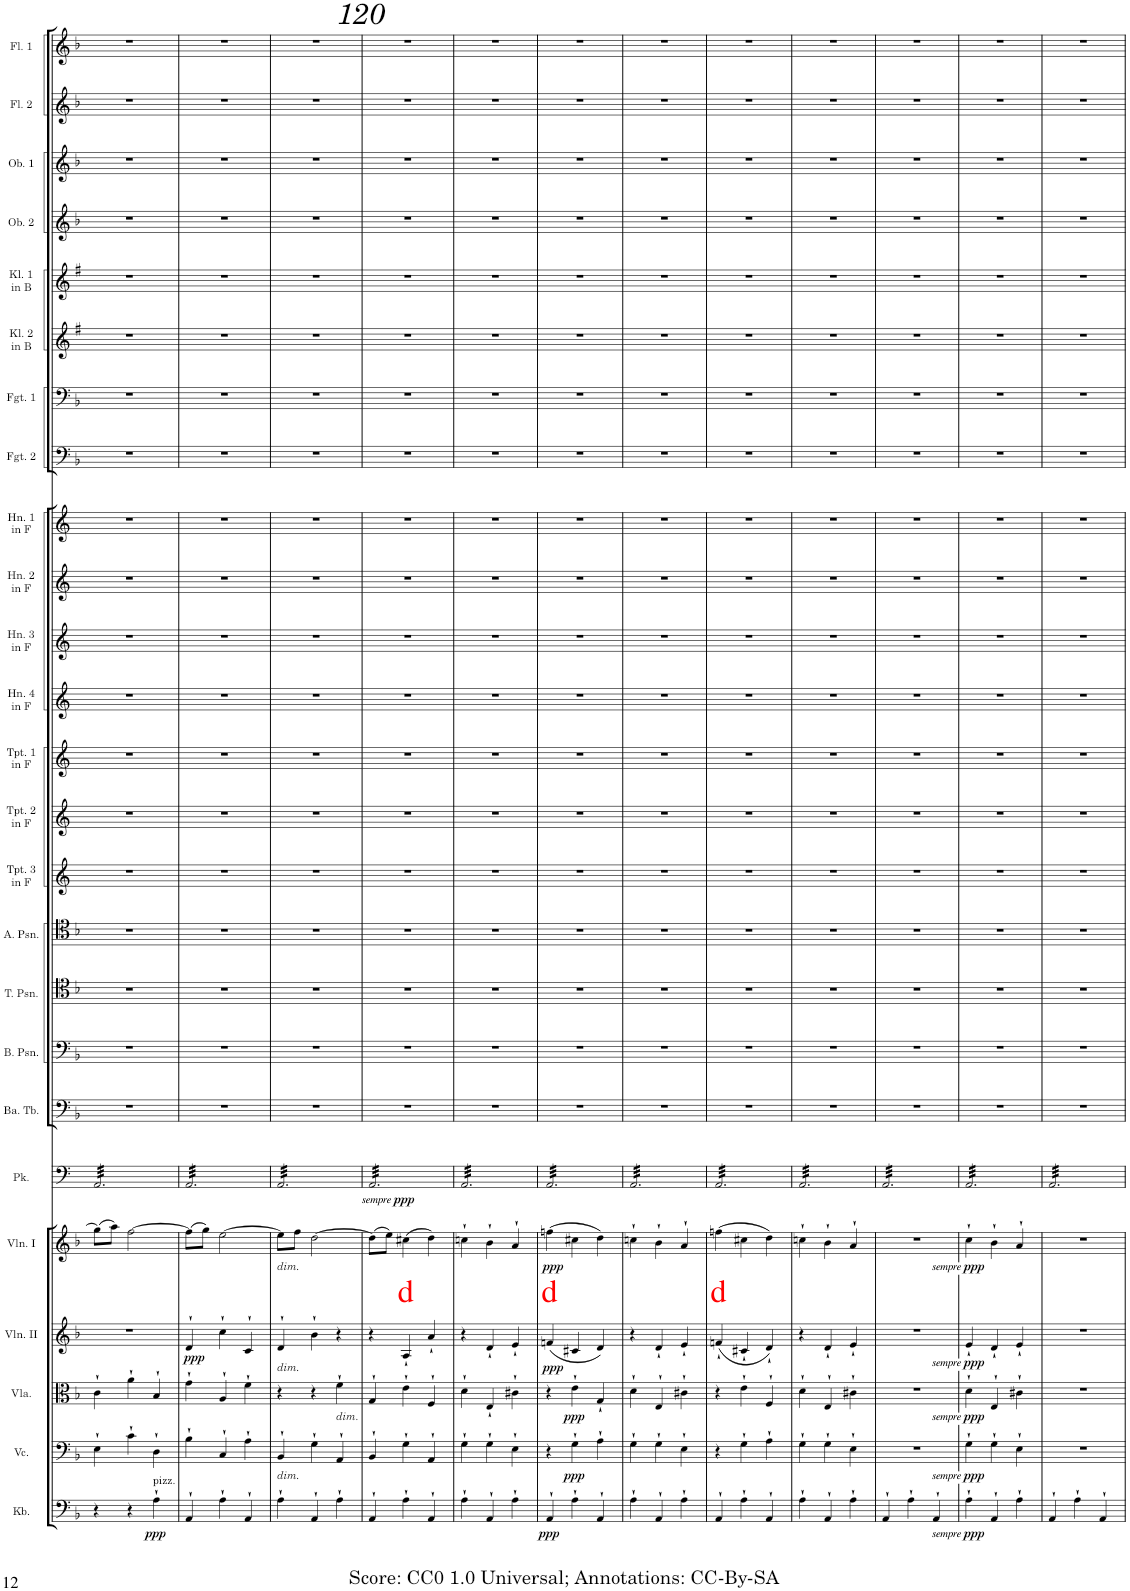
**kern	**dynam	**kern	**dynam	**kern	**dynam	**kern	**dynam	**kern	**text	**dynam	**kern	**dynam	**kern	**kern	**kern	**kern	**kern	**kern	**kern	**kern	**kern	**kern	**kern	**kern	**kern	**kern	**kern	**kern	**kern	**kern	**kern
*part25	*part25	*part24	*part24	*part23	*part23	*part22	*part22	*part21	*part21	*part21	*part20	*part20	*part19	*part18	*part17	*part16	*part15	*part14	*part13	*part12	*part11	*part10	*part9	*part8	*part7	*part6	*part5	*part4	*part3	*part2	*part1
*staff25	*staff25	*staff24	*staff24	*staff23	*staff23	*staff22	*staff22	*staff21	*staff21	*staff21	*staff20	*staff20	*staff19	*staff18	*staff17	*staff16	*staff15	*staff14	*staff13	*staff12	*staff11	*staff10	*staff9	*staff8	*staff7	*staff6	*staff5	*staff4	*staff3	*staff2	*staff1
*I"Kontrabässe	*	*I"Violoncellos	*	*I"Violen	*	*I"Violinen II	*	*I"Violinen I	*	*	*I"Pauken	*	*I"Bass Tuba	*I"Bassposaune	*I"Tenorposaune	*I"Altposaune	*I"Trompete 3 in F	*I"Trompete 2 in F	*I"Trompete 1 in F	*I"Horn 4 in F	*I"Horn 3 in F	*I"Horn 2 in F	*I"Horn 1 in F	*I"Fagott 2	*I"Fagott 1	*I"Klarinette 2 in B	*I"Klarinette 1 in B	*I"Oboe 2	*I"Oboe 1	*I"Flöte 2	*I"Flöte 1
*I'Kb.	*	*I'Vc.	*	*	*	*I'Vln. II	*	*I'Vln. I	*	*	*I'Pk.	*	*I'Ba. Tb.	*I'B. Psn.	*I'T. Psn.	*I'A. Psn.	*I'Tpt. 3 in F	*I'Tpt. 2 in F	*I'Tpt. 1 in F	*I'Hn. 4 in F	*I'Hn. 3  in F	*I'Hn. 2  in F	*I'Hn. 1 in F	*I'Fgt. 2	*I'Fgt. 1	*I'Kl. 2 in B	*I'Kl. 1  in B	*I'Ob. 2	*I'Ob. 1	*I'Fl. 2	*I'Fl. 1
!!LO:PB:g=z
*clefF4	*	*clefF4	*	*clefC3	*	*clefG2	*	*clefG2	*	*	*clefF4	*	*clefF4	*clefF4	*clefC4	*clefC4	*clefG2	*clefG2	*clefG2	*clefG2	*clefG2	*clefG2	*clefG2	*clefF4	*clefF4	*clefG2	*clefG2	*clefG2	*clefG2	*clefG2	*clefG2
*Trd7c12	*	*	*	*	*	*	*	*	*	*	*	*	*	*	*	*	*Trd-3c-5	*Trd-3c-5	*Trd-3c-5	*Trd4c7	*Trd4c7	*Trd4c7	*Trd4c7	*	*	*Trd1c2	*Trd1c2	*	*	*	*
*k[b-]	*	*k[b-]	*	*k[b-]	*	*k[b-]	*	*k[b-]	*	*	*k[]	*	*k[b-]	*k[b-]	*k[b-]	*k[b-]	*k[]	*k[]	*k[]	*k[]	*k[]	*k[]	*k[]	*k[b-]	*k[b-]	*k[f#]	*k[f#]	*k[b-]	*k[b-]	*k[b-]	*k[b-]
*M3/4	*	*M3/4	*	*M3/4	*	*M3/4	*	*M3/4	*	*	*M3/4	*	*M3/4	*M3/4	*M3/4	*M3/4	*M3/4	*M3/4	*M3/4	*M3/4	*M3/4	*M3/4	*M3/4	*M3/4	*M3/4	*M3/4	*M3/4	*M3/4	*M3/4	*M3/4	*M3/4
=117	=117	=117	=117	=117	=117	=117	=117	=117	=117	=117	=117	=117	=117	=117	=117	=117	=117	=117	=117	=117	=117	=117	=117	=117	=117	=117	=117	=117	=117	=117	=117
*	*	*	*	*	*	*	*	*	*	*	*tremolo	*	*	*	*	*	*	*	*	*	*	*	*	*	*	*	*	*	*	*	*
4r	.	4E`>\	.	4c`>\	.	2.r	.	(8gg\L]	.	.	32AA/LLL	.	2.r	2.r	2.r	2.r	2.r	2.r	2.r	2.r	2.r	2.r	2.r	2.r	2.r	2.r	2.r	2.r	2.r	2.r	2.r
.	.	.	.	.	.	.	.	.	.	.	32AA/	.	.	.	.	.	.	.	.	.	.	.	.	.	.	.	.	.	.	.	.
.	.	.	.	.	.	.	.	.	.	.	32AA/	.	.	.	.	.	.	.	.	.	.	.	.	.	.	.	.	.	.	.	.
.	.	.	.	.	.	.	.	.	.	.	32AA/	.	.	.	.	.	.	.	.	.	.	.	.	.	.	.	.	.	.	.	.
.	.	.	.	.	.	.	.	8aa\J)	.	.	32AA/	.	.	.	.	.	.	.	.	.	.	.	.	.	.	.	.	.	.	.	.
.	.	.	.	.	.	.	.	.	.	.	32AA/	.	.	.	.	.	.	.	.	.	.	.	.	.	.	.	.	.	.	.	.
.	.	.	.	.	.	.	.	.	.	.	32AA/	.	.	.	.	.	.	.	.	.	.	.	.	.	.	.	.	.	.	.	.
.	.	.	.	.	.	.	.	.	.	.	32AA/	.	.	.	.	.	.	.	.	.	.	.	.	.	.	.	.	.	.	.	.
4r	.	4c`\	.	4a`\	.	.	.	[2ff\	.	.	32AA/	.	.	.	.	.	.	.	.	.	.	.	.	.	.	.	.	.	.	.	.
.	.	.	.	.	.	.	.	.	.	.	32AA/	.	.	.	.	.	.	.	.	.	.	.	.	.	.	.	.	.	.	.	.
.	.	.	.	.	.	.	.	.	.	.	32AA/	.	.	.	.	.	.	.	.	.	.	.	.	.	.	.	.	.	.	.	.
.	.	.	.	.	.	.	.	.	.	.	32AA/	.	.	.	.	.	.	.	.	.	.	.	.	.	.	.	.	.	.	.	.
.	.	.	.	.	.	.	.	.	.	.	32AA/	.	.	.	.	.	.	.	.	.	.	.	.	.	.	.	.	.	.	.	.
.	.	.	.	.	.	.	.	.	.	.	32AA/	.	.	.	.	.	.	.	.	.	.	.	.	.	.	.	.	.	.	.	.
.	.	.	.	.	.	.	.	.	.	.	32AA/	.	.	.	.	.	.	.	.	.	.	.	.	.	.	.	.	.	.	.	.
.	.	.	.	.	.	.	.	.	.	.	32AA/	.	.	.	.	.	.	.	.	.	.	.	.	.	.	.	.	.	.	.	.
!LO:TX:a:t=pizz.	!	!	!	!	!	!	!	!	!	!	!	!	!	!	!	!	!	!	!	!	!	!	!	!	!	!	!	!	!	!	!
!	!LO:DY:b	!	!	!	!	!	!	!	!	!	!	!	!	!	!	!	!	!	!	!	!	!	!	!	!	!	!	!	!	!	!
4A`\	ppp	4D`>\	.	4B-`>/	.	.	.	.	.	.	32AA/	.	.	.	.	.	.	.	.	.	.	.	.	.	.	.	.	.	.	.	.
.	.	.	.	.	.	.	.	.	.	.	32AA/	.	.	.	.	.	.	.	.	.	.	.	.	.	.	.	.	.	.	.	.
.	.	.	.	.	.	.	.	.	.	.	32AA/	.	.	.	.	.	.	.	.	.	.	.	.	.	.	.	.	.	.	.	.
.	.	.	.	.	.	.	.	.	.	.	32AA/	.	.	.	.	.	.	.	.	.	.	.	.	.	.	.	.	.	.	.	.
.	.	.	.	.	.	.	.	.	.	.	32AA/	.	.	.	.	.	.	.	.	.	.	.	.	.	.	.	.	.	.	.	.
.	.	.	.	.	.	.	.	.	.	.	32AA/	.	.	.	.	.	.	.	.	.	.	.	.	.	.	.	.	.	.	.	.
.	.	.	.	.	.	.	.	.	.	.	32AA/	.	.	.	.	.	.	.	.	.	.	.	.	.	.	.	.	.	.	.	.
.	.	.	.	.	.	.	.	.	.	.	32AA/JJJ	.	.	.	.	.	.	.	.	.	.	.	.	.	.	.	.	.	.	.	.
=118	=118	=118	=118	=118	=118	=118	=118	=118	=118	=118	=118	=118	=118	=118	=118	=118	=118	=118	=118	=118	=118	=118	=118	=118	=118	=118	=118	=118	=118	=118	=118
!	!	!	!	!	!	!	!LO:DY:b	!	!	!	!	!	!	!	!	!	!	!	!	!	!	!	!	!	!	!	!	!	!	!	!
4AA`>/	.	4B-`>\	.	4g`>\	.	4d`>/	ppp	(8ff\L]	.	.	32AA/LLL	.	2.r	2.r	2.r	2.r	2.r	2.r	2.r	2.r	2.r	2.r	2.r	2.r	2.r	2.r	2.r	2.r	2.r	2.r	2.r
.	.	.	.	.	.	.	.	.	.	.	32AA/	.	.	.	.	.	.	.	.	.	.	.	.	.	.	.	.	.	.	.	.
.	.	.	.	.	.	.	.	.	.	.	32AA/	.	.	.	.	.	.	.	.	.	.	.	.	.	.	.	.	.	.	.	.
.	.	.	.	.	.	.	.	.	.	.	32AA/	.	.	.	.	.	.	.	.	.	.	.	.	.	.	.	.	.	.	.	.
.	.	.	.	.	.	.	.	8gg\J)	.	.	32AA/	.	.	.	.	.	.	.	.	.	.	.	.	.	.	.	.	.	.	.	.
.	.	.	.	.	.	.	.	.	.	.	32AA/	.	.	.	.	.	.	.	.	.	.	.	.	.	.	.	.	.	.	.	.
.	.	.	.	.	.	.	.	.	.	.	32AA/	.	.	.	.	.	.	.	.	.	.	.	.	.	.	.	.	.	.	.	.
.	.	.	.	.	.	.	.	.	.	.	32AA/	.	.	.	.	.	.	.	.	.	.	.	.	.	.	.	.	.	.	.	.
4A`\	.	4C`>/	.	4A`>/	.	4cc`\	.	[2ee\	.	.	32AA/	.	.	.	.	.	.	.	.	.	.	.	.	.	.	.	.	.	.	.	.
.	.	.	.	.	.	.	.	.	.	.	32AA/	.	.	.	.	.	.	.	.	.	.	.	.	.	.	.	.	.	.	.	.
.	.	.	.	.	.	.	.	.	.	.	32AA/	.	.	.	.	.	.	.	.	.	.	.	.	.	.	.	.	.	.	.	.
.	.	.	.	.	.	.	.	.	.	.	32AA/	.	.	.	.	.	.	.	.	.	.	.	.	.	.	.	.	.	.	.	.
.	.	.	.	.	.	.	.	.	.	.	32AA/	.	.	.	.	.	.	.	.	.	.	.	.	.	.	.	.	.	.	.	.
.	.	.	.	.	.	.	.	.	.	.	32AA/	.	.	.	.	.	.	.	.	.	.	.	.	.	.	.	.	.	.	.	.
.	.	.	.	.	.	.	.	.	.	.	32AA/	.	.	.	.	.	.	.	.	.	.	.	.	.	.	.	.	.	.	.	.
.	.	.	.	.	.	.	.	.	.	.	32AA/	.	.	.	.	.	.	.	.	.	.	.	.	.	.	.	.	.	.	.	.
4AA`>/	.	4A`>\	.	4f`>\	.	4c`>/	.	.	.	.	32AA/	.	.	.	.	.	.	.	.	.	.	.	.	.	.	.	.	.	.	.	.
.	.	.	.	.	.	.	.	.	.	.	32AA/	.	.	.	.	.	.	.	.	.	.	.	.	.	.	.	.	.	.	.	.
.	.	.	.	.	.	.	.	.	.	.	32AA/	.	.	.	.	.	.	.	.	.	.	.	.	.	.	.	.	.	.	.	.
.	.	.	.	.	.	.	.	.	.	.	32AA/	.	.	.	.	.	.	.	.	.	.	.	.	.	.	.	.	.	.	.	.
.	.	.	.	.	.	.	.	.	.	.	32AA/	.	.	.	.	.	.	.	.	.	.	.	.	.	.	.	.	.	.	.	.
.	.	.	.	.	.	.	.	.	.	.	32AA/	.	.	.	.	.	.	.	.	.	.	.	.	.	.	.	.	.	.	.	.
.	.	.	.	.	.	.	.	.	.	.	32AA/	.	.	.	.	.	.	.	.	.	.	.	.	.	.	.	.	.	.	.	.
.	.	.	.	.	.	.	.	.	.	.	32AA/JJJ	.	.	.	.	.	.	.	.	.	.	.	.	.	.	.	.	.	.	.	.
=119	=119	=119	=119	=119	=119	=119	=119	=119	=119	=119	=119	=119	=119	=119	=119	=119	=119	=119	=119	=119	=119	=119	=119	=119	=119	=119	=119	=119	=119	=119	=119
!	!	!	!	!	!	!	!	!LO:TX:b:i:t=dim.	!	!	!	!	!	!	!	!	!	!	!	!	!	!	!	!	!	!	!	!	!	!	!
!	!	!	!	!	!	!LO:TX:b:i:t=dim.	!	!	!	!	!	!	!	!	!	!	!	!	!	!	!	!	!	!	!	!	!	!	!	!	!
!	!	!LO:TX:b:i:t=dim.	!	!	!	!	!	!	!	!	!	!	!	!	!	!	!	!	!	!	!	!	!	!	!	!	!	!	!	!	!
4A`>\	.	4BB-`>/	.	4r	.	4d`>/	.	8ee\L]	.	.	32AA/LLL	.	2.r	2.r	2.r	2.r	2.r	2.r	2.r	2.r	2.r	2.r	2.r	2.r	2.r	2.r	2.r	2.r	2.r	2.r	2.r
.	.	.	.	.	.	.	.	.	.	.	32AA/	.	.	.	.	.	.	.	.	.	.	.	.	.	.	.	.	.	.	.	.
.	.	.	.	.	.	.	.	.	.	.	32AA/	.	.	.	.	.	.	.	.	.	.	.	.	.	.	.	.	.	.	.	.
.	.	.	.	.	.	.	.	.	.	.	32AA/	.	.	.	.	.	.	.	.	.	.	.	.	.	.	.	.	.	.	.	.
.	.	.	.	.	.	.	.	8ff\J	.	.	32AA/	.	.	.	.	.	.	.	.	.	.	.	.	.	.	.	.	.	.	.	.
.	.	.	.	.	.	.	.	.	.	.	32AA/	.	.	.	.	.	.	.	.	.	.	.	.	.	.	.	.	.	.	.	.
.	.	.	.	.	.	.	.	.	.	.	32AA/	.	.	.	.	.	.	.	.	.	.	.	.	.	.	.	.	.	.	.	.
.	.	.	.	.	.	.	.	.	.	.	32AA/	.	.	.	.	.	.	.	.	.	.	.	.	.	.	.	.	.	.	.	.
4AA`>/	.	4G`>\	.	4r	.	4b-`\	.	[2dd\	.	.	32AA/	.	.	.	.	.	.	.	.	.	.	.	.	.	.	.	.	.	.	.	.
.	.	.	.	.	.	.	.	.	.	.	32AA/	.	.	.	.	.	.	.	.	.	.	.	.	.	.	.	.	.	.	.	.
.	.	.	.	.	.	.	.	.	.	.	32AA/	.	.	.	.	.	.	.	.	.	.	.	.	.	.	.	.	.	.	.	.
.	.	.	.	.	.	.	.	.	.	.	32AA/	.	.	.	.	.	.	.	.	.	.	.	.	.	.	.	.	.	.	.	.
.	.	.	.	.	.	.	.	.	.	.	32AA/	.	.	.	.	.	.	.	.	.	.	.	.	.	.	.	.	.	.	.	.
.	.	.	.	.	.	.	.	.	.	.	32AA/	.	.	.	.	.	.	.	.	.	.	.	.	.	.	.	.	.	.	.	.
.	.	.	.	.	.	.	.	.	.	.	32AA/	.	.	.	.	.	.	.	.	.	.	.	.	.	.	.	.	.	.	.	.
.	.	.	.	.	.	.	.	.	.	.	32AA/	.	.	.	.	.	.	.	.	.	.	.	.	.	.	.	.	.	.	.	.
!	!	!	!	!LO:TX:b:i:t=dim.	!	!	!	!	!	!	!	!	!	!	!	!	!	!	!	!	!	!	!	!	!	!	!	!	!	!	!
4A`>\	.	4AA`>/	.	4f`\	.	4r	.	.	.	.	32AA/	.	.	.	.	.	.	.	.	.	.	.	.	.	.	.	.	.	.	.	.
.	.	.	.	.	.	.	.	.	.	.	32AA/	.	.	.	.	.	.	.	.	.	.	.	.	.	.	.	.	.	.	.	.
.	.	.	.	.	.	.	.	.	.	.	32AA/	.	.	.	.	.	.	.	.	.	.	.	.	.	.	.	.	.	.	.	.
.	.	.	.	.	.	.	.	.	.	.	32AA/	.	.	.	.	.	.	.	.	.	.	.	.	.	.	.	.	.	.	.	.
.	.	.	.	.	.	.	.	.	.	.	32AA/	.	.	.	.	.	.	.	.	.	.	.	.	.	.	.	.	.	.	.	.
.	.	.	.	.	.	.	.	.	.	.	32AA/	.	.	.	.	.	.	.	.	.	.	.	.	.	.	.	.	.	.	.	.
.	.	.	.	.	.	.	.	.	.	.	32AA/	.	.	.	.	.	.	.	.	.	.	.	.	.	.	.	.	.	.	.	.
.	.	.	.	.	.	.	.	.	.	.	32AA/JJJ	.	.	.	.	.	.	.	.	.	.	.	.	.	.	.	.	.	.	.	.
=120	=120	=120	=120	=120	=120	=120	=120	=120	=120	=120	=120	=120	=120	=120	=120	=120	=120	=120	=120	=120	=120	=120	=120	=120	=120	=120	=120	=120	=120	=120	=120
!	!	!	!	!	!	!	!	!	!	!	!	!LO:DY:b	!	!	!	!	!	!	!	!	!	!	!	!	!	!	!	!	!	!	!
!	!	!	!	!	!	!	!	!	!	!	!	!LO:DY:n=1:b	!	!	!	!	!	!	!	!	!	!	!	!	!	!	!	!	!	!	!
4AA`>/	.	4BB-`>/	.	4G`>/	.	4r	.	(8dd\L]	.	.	32AA/LLL	other-dynamics ppp	2.r	2.r	2.r	2.r	2.r	2.r	2.r	2.r	2.r	2.r	2.r	2.r	2.r	2.r	2.r	2.r	2.r	2.r	2.r
.	.	.	.	.	.	.	.	.	.	.	32AA/	.	.	.	.	.	.	.	.	.	.	.	.	.	.	.	.	.	.	.	.
.	.	.	.	.	.	.	.	.	.	.	32AA/	.	.	.	.	.	.	.	.	.	.	.	.	.	.	.	.	.	.	.	.
.	.	.	.	.	.	.	.	.	.	.	32AA/	.	.	.	.	.	.	.	.	.	.	.	.	.	.	.	.	.	.	.	.
.	.	.	.	.	.	.	.	8ee\J)	.	.	32AA/	.	.	.	.	.	.	.	.	.	.	.	.	.	.	.	.	.	.	.	.
.	.	.	.	.	.	.	.	.	.	.	32AA/	.	.	.	.	.	.	.	.	.	.	.	.	.	.	.	.	.	.	.	.
.	.	.	.	.	.	.	.	.	.	.	32AA/	.	.	.	.	.	.	.	.	.	.	.	.	.	.	.	.	.	.	.	.
.	.	.	.	.	.	.	.	.	.	.	32AA/	.	.	.	.	.	.	.	.	.	.	.	.	.	.	.	.	.	.	.	.
!	!	!	!	!	!	!	!	!	!LO:LY:b:color=#FF0000	!	!	!	!	!	!	!	!	!	!	!	!	!	!	!	!	!	!	!	!	!	!
4A`\	.	4G`\	.	4e`\	.	4A`/	.	(4cc#X\	d	.	32AA/	.	.	.	.	.	.	.	.	.	.	.	.	.	.	.	.	.	.	.	.
.	.	.	.	.	.	.	.	.	.	.	32AA/	.	.	.	.	.	.	.	.	.	.	.	.	.	.	.	.	.	.	.	.
.	.	.	.	.	.	.	.	.	.	.	32AA/	.	.	.	.	.	.	.	.	.	.	.	.	.	.	.	.	.	.	.	.
.	.	.	.	.	.	.	.	.	.	.	32AA/	.	.	.	.	.	.	.	.	.	.	.	.	.	.	.	.	.	.	.	.
.	.	.	.	.	.	.	.	.	.	.	32AA/	.	.	.	.	.	.	.	.	.	.	.	.	.	.	.	.	.	.	.	.
.	.	.	.	.	.	.	.	.	.	.	32AA/	.	.	.	.	.	.	.	.	.	.	.	.	.	.	.	.	.	.	.	.
.	.	.	.	.	.	.	.	.	.	.	32AA/	.	.	.	.	.	.	.	.	.	.	.	.	.	.	.	.	.	.	.	.
.	.	.	.	.	.	.	.	.	.	.	32AA/	.	.	.	.	.	.	.	.	.	.	.	.	.	.	.	.	.	.	.	.
4AA`>/	.	4AA`>/	.	4F`>/	.	4a`/	.	4dd\)	.	.	32AA/	.	.	.	.	.	.	.	.	.	.	.	.	.	.	.	.	.	.	.	.
.	.	.	.	.	.	.	.	.	.	.	32AA/	.	.	.	.	.	.	.	.	.	.	.	.	.	.	.	.	.	.	.	.
.	.	.	.	.	.	.	.	.	.	.	32AA/	.	.	.	.	.	.	.	.	.	.	.	.	.	.	.	.	.	.	.	.
.	.	.	.	.	.	.	.	.	.	.	32AA/	.	.	.	.	.	.	.	.	.	.	.	.	.	.	.	.	.	.	.	.
.	.	.	.	.	.	.	.	.	.	.	32AA/	.	.	.	.	.	.	.	.	.	.	.	.	.	.	.	.	.	.	.	.
.	.	.	.	.	.	.	.	.	.	.	32AA/	.	.	.	.	.	.	.	.	.	.	.	.	.	.	.	.	.	.	.	.
.	.	.	.	.	.	.	.	.	.	.	32AA/	.	.	.	.	.	.	.	.	.	.	.	.	.	.	.	.	.	.	.	.
.	.	.	.	.	.	.	.	.	.	.	32AA/JJJ	.	.	.	.	.	.	.	.	.	.	.	.	.	.	.	.	.	.	.	.
=121	=121	=121	=121	=121	=121	=121	=121	=121	=121	=121	=121	=121	=121	=121	=121	=121	=121	=121	=121	=121	=121	=121	=121	=121	=121	=121	=121	=121	=121	=121	=121
4A`>\	.	4G`\	.	4d`>\	.	4r	.	4ccn`\	.	.	32AA/LLL	.	2.r	2.r	2.r	2.r	2.r	2.r	2.r	2.r	2.r	2.r	2.r	2.r	2.r	2.r	2.r	2.r	2.r	2.r	2.r
.	.	.	.	.	.	.	.	.	.	.	32AA/	.	.	.	.	.	.	.	.	.	.	.	.	.	.	.	.	.	.	.	.
.	.	.	.	.	.	.	.	.	.	.	32AA/	.	.	.	.	.	.	.	.	.	.	.	.	.	.	.	.	.	.	.	.
.	.	.	.	.	.	.	.	.	.	.	32AA/	.	.	.	.	.	.	.	.	.	.	.	.	.	.	.	.	.	.	.	.
.	.	.	.	.	.	.	.	.	.	.	32AA/	.	.	.	.	.	.	.	.	.	.	.	.	.	.	.	.	.	.	.	.
.	.	.	.	.	.	.	.	.	.	.	32AA/	.	.	.	.	.	.	.	.	.	.	.	.	.	.	.	.	.	.	.	.
.	.	.	.	.	.	.	.	.	.	.	32AA/	.	.	.	.	.	.	.	.	.	.	.	.	.	.	.	.	.	.	.	.
.	.	.	.	.	.	.	.	.	.	.	32AA/	.	.	.	.	.	.	.	.	.	.	.	.	.	.	.	.	.	.	.	.
4AA`>/	.	4G`\	.	4E`/	.	4d`/	.	4b-`\	.	.	32AA/	.	.	.	.	.	.	.	.	.	.	.	.	.	.	.	.	.	.	.	.
.	.	.	.	.	.	.	.	.	.	.	32AA/	.	.	.	.	.	.	.	.	.	.	.	.	.	.	.	.	.	.	.	.
.	.	.	.	.	.	.	.	.	.	.	32AA/	.	.	.	.	.	.	.	.	.	.	.	.	.	.	.	.	.	.	.	.
.	.	.	.	.	.	.	.	.	.	.	32AA/	.	.	.	.	.	.	.	.	.	.	.	.	.	.	.	.	.	.	.	.
.	.	.	.	.	.	.	.	.	.	.	32AA/	.	.	.	.	.	.	.	.	.	.	.	.	.	.	.	.	.	.	.	.
.	.	.	.	.	.	.	.	.	.	.	32AA/	.	.	.	.	.	.	.	.	.	.	.	.	.	.	.	.	.	.	.	.
.	.	.	.	.	.	.	.	.	.	.	32AA/	.	.	.	.	.	.	.	.	.	.	.	.	.	.	.	.	.	.	.	.
.	.	.	.	.	.	.	.	.	.	.	32AA/	.	.	.	.	.	.	.	.	.	.	.	.	.	.	.	.	.	.	.	.
4A`>\	.	4E`\	.	4c#X`>\	.	4e`/	.	4a`>/	.	.	32AA/	.	.	.	.	.	.	.	.	.	.	.	.	.	.	.	.	.	.	.	.
.	.	.	.	.	.	.	.	.	.	.	32AA/	.	.	.	.	.	.	.	.	.	.	.	.	.	.	.	.	.	.	.	.
.	.	.	.	.	.	.	.	.	.	.	32AA/	.	.	.	.	.	.	.	.	.	.	.	.	.	.	.	.	.	.	.	.
.	.	.	.	.	.	.	.	.	.	.	32AA/	.	.	.	.	.	.	.	.	.	.	.	.	.	.	.	.	.	.	.	.
.	.	.	.	.	.	.	.	.	.	.	32AA/	.	.	.	.	.	.	.	.	.	.	.	.	.	.	.	.	.	.	.	.
.	.	.	.	.	.	.	.	.	.	.	32AA/	.	.	.	.	.	.	.	.	.	.	.	.	.	.	.	.	.	.	.	.
.	.	.	.	.	.	.	.	.	.	.	32AA/	.	.	.	.	.	.	.	.	.	.	.	.	.	.	.	.	.	.	.	.
.	.	.	.	.	.	.	.	.	.	.	32AA/JJJ	.	.	.	.	.	.	.	.	.	.	.	.	.	.	.	.	.	.	.	.
=122	=122	=122	=122	=122	=122	=122	=122	=122	=122	=122	=122	=122	=122	=122	=122	=122	=122	=122	=122	=122	=122	=122	=122	=122	=122	=122	=122	=122	=122	=122	=122
!	!LO:DY:b	!	!	!	!	!	!LO:DY:b	!	!LO:LY:b:color=#FF0000	!LO:DY:b	!	!	!	!	!	!	!	!	!	!	!	!	!	!	!	!	!	!	!	!	!
4AA`>/	ppp	4r	.	4r	.	(4fn/	ppp	(4ffn\	d	ppp	32AA/LLL	.	2.r	2.r	2.r	2.r	2.r	2.r	2.r	2.r	2.r	2.r	2.r	2.r	2.r	2.r	2.r	2.r	2.r	2.r	2.r
.	.	.	.	.	.	.	.	.	.	.	32AA/	.	.	.	.	.	.	.	.	.	.	.	.	.	.	.	.	.	.	.	.
.	.	.	.	.	.	.	.	.	.	.	32AA/	.	.	.	.	.	.	.	.	.	.	.	.	.	.	.	.	.	.	.	.
.	.	.	.	.	.	.	.	.	.	.	32AA/	.	.	.	.	.	.	.	.	.	.	.	.	.	.	.	.	.	.	.	.
.	.	.	.	.	.	.	.	.	.	.	32AA/	.	.	.	.	.	.	.	.	.	.	.	.	.	.	.	.	.	.	.	.
.	.	.	.	.	.	.	.	.	.	.	32AA/	.	.	.	.	.	.	.	.	.	.	.	.	.	.	.	.	.	.	.	.
.	.	.	.	.	.	.	.	.	.	.	32AA/	.	.	.	.	.	.	.	.	.	.	.	.	.	.	.	.	.	.	.	.
.	.	.	.	.	.	.	.	.	.	.	32AA/	.	.	.	.	.	.	.	.	.	.	.	.	.	.	.	.	.	.	.	.
!	!	!	!LO:DY:b	!	!LO:DY:b	!	!	!	!	!	!	!	!	!	!	!	!	!	!	!	!	!	!	!	!	!	!	!	!	!	!
4A`\	.	4G`\	ppp	4e`\	ppp	4c#X/	.	4cc#X\	.	.	32AA/	.	.	.	.	.	.	.	.	.	.	.	.	.	.	.	.	.	.	.	.
.	.	.	.	.	.	.	.	.	.	.	32AA/	.	.	.	.	.	.	.	.	.	.	.	.	.	.	.	.	.	.	.	.
.	.	.	.	.	.	.	.	.	.	.	32AA/	.	.	.	.	.	.	.	.	.	.	.	.	.	.	.	.	.	.	.	.
.	.	.	.	.	.	.	.	.	.	.	32AA/	.	.	.	.	.	.	.	.	.	.	.	.	.	.	.	.	.	.	.	.
.	.	.	.	.	.	.	.	.	.	.	32AA/	.	.	.	.	.	.	.	.	.	.	.	.	.	.	.	.	.	.	.	.
.	.	.	.	.	.	.	.	.	.	.	32AA/	.	.	.	.	.	.	.	.	.	.	.	.	.	.	.	.	.	.	.	.
.	.	.	.	.	.	.	.	.	.	.	32AA/	.	.	.	.	.	.	.	.	.	.	.	.	.	.	.	.	.	.	.	.
.	.	.	.	.	.	.	.	.	.	.	32AA/	.	.	.	.	.	.	.	.	.	.	.	.	.	.	.	.	.	.	.	.
4AA`>/	.	4A`\	.	4G`/	.	4d/)	.	4dd\)	.	.	32AA/	.	.	.	.	.	.	.	.	.	.	.	.	.	.	.	.	.	.	.	.
.	.	.	.	.	.	.	.	.	.	.	32AA/	.	.	.	.	.	.	.	.	.	.	.	.	.	.	.	.	.	.	.	.
.	.	.	.	.	.	.	.	.	.	.	32AA/	.	.	.	.	.	.	.	.	.	.	.	.	.	.	.	.	.	.	.	.
.	.	.	.	.	.	.	.	.	.	.	32AA/	.	.	.	.	.	.	.	.	.	.	.	.	.	.	.	.	.	.	.	.
.	.	.	.	.	.	.	.	.	.	.	32AA/	.	.	.	.	.	.	.	.	.	.	.	.	.	.	.	.	.	.	.	.
.	.	.	.	.	.	.	.	.	.	.	32AA/	.	.	.	.	.	.	.	.	.	.	.	.	.	.	.	.	.	.	.	.
.	.	.	.	.	.	.	.	.	.	.	32AA/	.	.	.	.	.	.	.	.	.	.	.	.	.	.	.	.	.	.	.	.
.	.	.	.	.	.	.	.	.	.	.	32AA/JJJ	.	.	.	.	.	.	.	.	.	.	.	.	.	.	.	.	.	.	.	.
=123	=123	=123	=123	=123	=123	=123	=123	=123	=123	=123	=123	=123	=123	=123	=123	=123	=123	=123	=123	=123	=123	=123	=123	=123	=123	=123	=123	=123	=123	=123	=123
4A`>\	.	4G`\	.	4d`>\	.	4r	.	4ccn`\	.	.	32AA/LLL	.	2.r	2.r	2.r	2.r	2.r	2.r	2.r	2.r	2.r	2.r	2.r	2.r	2.r	2.r	2.r	2.r	2.r	2.r	2.r
.	.	.	.	.	.	.	.	.	.	.	32AA/	.	.	.	.	.	.	.	.	.	.	.	.	.	.	.	.	.	.	.	.
.	.	.	.	.	.	.	.	.	.	.	32AA/	.	.	.	.	.	.	.	.	.	.	.	.	.	.	.	.	.	.	.	.
.	.	.	.	.	.	.	.	.	.	.	32AA/	.	.	.	.	.	.	.	.	.	.	.	.	.	.	.	.	.	.	.	.
.	.	.	.	.	.	.	.	.	.	.	32AA/	.	.	.	.	.	.	.	.	.	.	.	.	.	.	.	.	.	.	.	.
.	.	.	.	.	.	.	.	.	.	.	32AA/	.	.	.	.	.	.	.	.	.	.	.	.	.	.	.	.	.	.	.	.
.	.	.	.	.	.	.	.	.	.	.	32AA/	.	.	.	.	.	.	.	.	.	.	.	.	.	.	.	.	.	.	.	.
.	.	.	.	.	.	.	.	.	.	.	32AA/	.	.	.	.	.	.	.	.	.	.	.	.	.	.	.	.	.	.	.	.
4AA`>/	.	4G`\	.	4E`>/	.	4d`/	.	4b-`\	.	.	32AA/	.	.	.	.	.	.	.	.	.	.	.	.	.	.	.	.	.	.	.	.
.	.	.	.	.	.	.	.	.	.	.	32AA/	.	.	.	.	.	.	.	.	.	.	.	.	.	.	.	.	.	.	.	.
.	.	.	.	.	.	.	.	.	.	.	32AA/	.	.	.	.	.	.	.	.	.	.	.	.	.	.	.	.	.	.	.	.
.	.	.	.	.	.	.	.	.	.	.	32AA/	.	.	.	.	.	.	.	.	.	.	.	.	.	.	.	.	.	.	.	.
.	.	.	.	.	.	.	.	.	.	.	32AA/	.	.	.	.	.	.	.	.	.	.	.	.	.	.	.	.	.	.	.	.
.	.	.	.	.	.	.	.	.	.	.	32AA/	.	.	.	.	.	.	.	.	.	.	.	.	.	.	.	.	.	.	.	.
.	.	.	.	.	.	.	.	.	.	.	32AA/	.	.	.	.	.	.	.	.	.	.	.	.	.	.	.	.	.	.	.	.
.	.	.	.	.	.	.	.	.	.	.	32AA/	.	.	.	.	.	.	.	.	.	.	.	.	.	.	.	.	.	.	.	.
4A`>\	.	4E`\	.	4c#X`>\	.	4e`/	.	4a`>/	.	.	32AA/	.	.	.	.	.	.	.	.	.	.	.	.	.	.	.	.	.	.	.	.
.	.	.	.	.	.	.	.	.	.	.	32AA/	.	.	.	.	.	.	.	.	.	.	.	.	.	.	.	.	.	.	.	.
.	.	.	.	.	.	.	.	.	.	.	32AA/	.	.	.	.	.	.	.	.	.	.	.	.	.	.	.	.	.	.	.	.
.	.	.	.	.	.	.	.	.	.	.	32AA/	.	.	.	.	.	.	.	.	.	.	.	.	.	.	.	.	.	.	.	.
.	.	.	.	.	.	.	.	.	.	.	32AA/	.	.	.	.	.	.	.	.	.	.	.	.	.	.	.	.	.	.	.	.
.	.	.	.	.	.	.	.	.	.	.	32AA/	.	.	.	.	.	.	.	.	.	.	.	.	.	.	.	.	.	.	.	.
.	.	.	.	.	.	.	.	.	.	.	32AA/	.	.	.	.	.	.	.	.	.	.	.	.	.	.	.	.	.	.	.	.
.	.	.	.	.	.	.	.	.	.	.	32AA/JJJ	.	.	.	.	.	.	.	.	.	.	.	.	.	.	.	.	.	.	.	.
=124	=124	=124	=124	=124	=124	=124	=124	=124	=124	=124	=124	=124	=124	=124	=124	=124	=124	=124	=124	=124	=124	=124	=124	=124	=124	=124	=124	=124	=124	=124	=124
!	!	!	!	!	!	!	!	!	!LO:LY:b:color=#FF0000	!	!	!	!	!	!	!	!	!	!	!	!	!	!	!	!	!	!	!	!	!	!
4AA`>/	.	4r	.	4r	.	(4fn`/	.	(4ffn\	d	.	32AA/LLL	.	2.r	2.r	2.r	2.r	2.r	2.r	2.r	2.r	2.r	2.r	2.r	2.r	2.r	2.r	2.r	2.r	2.r	2.r	2.r
.	.	.	.	.	.	.	.	.	.	.	32AA/	.	.	.	.	.	.	.	.	.	.	.	.	.	.	.	.	.	.	.	.
.	.	.	.	.	.	.	.	.	.	.	32AA/	.	.	.	.	.	.	.	.	.	.	.	.	.	.	.	.	.	.	.	.
.	.	.	.	.	.	.	.	.	.	.	32AA/	.	.	.	.	.	.	.	.	.	.	.	.	.	.	.	.	.	.	.	.
.	.	.	.	.	.	.	.	.	.	.	32AA/	.	.	.	.	.	.	.	.	.	.	.	.	.	.	.	.	.	.	.	.
.	.	.	.	.	.	.	.	.	.	.	32AA/	.	.	.	.	.	.	.	.	.	.	.	.	.	.	.	.	.	.	.	.
.	.	.	.	.	.	.	.	.	.	.	32AA/	.	.	.	.	.	.	.	.	.	.	.	.	.	.	.	.	.	.	.	.
.	.	.	.	.	.	.	.	.	.	.	32AA/	.	.	.	.	.	.	.	.	.	.	.	.	.	.	.	.	.	.	.	.
4A`\	.	4G`\	.	4e`\	.	4c#X`/	.	4cc#X\	.	.	32AA/	.	.	.	.	.	.	.	.	.	.	.	.	.	.	.	.	.	.	.	.
.	.	.	.	.	.	.	.	.	.	.	32AA/	.	.	.	.	.	.	.	.	.	.	.	.	.	.	.	.	.	.	.	.
.	.	.	.	.	.	.	.	.	.	.	32AA/	.	.	.	.	.	.	.	.	.	.	.	.	.	.	.	.	.	.	.	.
.	.	.	.	.	.	.	.	.	.	.	32AA/	.	.	.	.	.	.	.	.	.	.	.	.	.	.	.	.	.	.	.	.
.	.	.	.	.	.	.	.	.	.	.	32AA/	.	.	.	.	.	.	.	.	.	.	.	.	.	.	.	.	.	.	.	.
.	.	.	.	.	.	.	.	.	.	.	32AA/	.	.	.	.	.	.	.	.	.	.	.	.	.	.	.	.	.	.	.	.
.	.	.	.	.	.	.	.	.	.	.	32AA/	.	.	.	.	.	.	.	.	.	.	.	.	.	.	.	.	.	.	.	.
.	.	.	.	.	.	.	.	.	.	.	32AA/	.	.	.	.	.	.	.	.	.	.	.	.	.	.	.	.	.	.	.	.
4AA`>/	.	4A`\	.	4F`>/	.	4d`/)	.	4dd\)	.	.	32AA/	.	.	.	.	.	.	.	.	.	.	.	.	.	.	.	.	.	.	.	.
.	.	.	.	.	.	.	.	.	.	.	32AA/	.	.	.	.	.	.	.	.	.	.	.	.	.	.	.	.	.	.	.	.
.	.	.	.	.	.	.	.	.	.	.	32AA/	.	.	.	.	.	.	.	.	.	.	.	.	.	.	.	.	.	.	.	.
.	.	.	.	.	.	.	.	.	.	.	32AA/	.	.	.	.	.	.	.	.	.	.	.	.	.	.	.	.	.	.	.	.
.	.	.	.	.	.	.	.	.	.	.	32AA/	.	.	.	.	.	.	.	.	.	.	.	.	.	.	.	.	.	.	.	.
.	.	.	.	.	.	.	.	.	.	.	32AA/	.	.	.	.	.	.	.	.	.	.	.	.	.	.	.	.	.	.	.	.
.	.	.	.	.	.	.	.	.	.	.	32AA/	.	.	.	.	.	.	.	.	.	.	.	.	.	.	.	.	.	.	.	.
.	.	.	.	.	.	.	.	.	.	.	32AA/JJJ	.	.	.	.	.	.	.	.	.	.	.	.	.	.	.	.	.	.	.	.
=125	=125	=125	=125	=125	=125	=125	=125	=125	=125	=125	=125	=125	=125	=125	=125	=125	=125	=125	=125	=125	=125	=125	=125	=125	=125	=125	=125	=125	=125	=125	=125
4A`>\	.	4G`\	.	4d`>\	.	4r	.	4ccn`\	.	.	32AA/LLL	.	2.r	2.r	2.r	2.r	2.r	2.r	2.r	2.r	2.r	2.r	2.r	2.r	2.r	2.r	2.r	2.r	2.r	2.r	2.r
.	.	.	.	.	.	.	.	.	.	.	32AA/	.	.	.	.	.	.	.	.	.	.	.	.	.	.	.	.	.	.	.	.
.	.	.	.	.	.	.	.	.	.	.	32AA/	.	.	.	.	.	.	.	.	.	.	.	.	.	.	.	.	.	.	.	.
.	.	.	.	.	.	.	.	.	.	.	32AA/	.	.	.	.	.	.	.	.	.	.	.	.	.	.	.	.	.	.	.	.
.	.	.	.	.	.	.	.	.	.	.	32AA/	.	.	.	.	.	.	.	.	.	.	.	.	.	.	.	.	.	.	.	.
.	.	.	.	.	.	.	.	.	.	.	32AA/	.	.	.	.	.	.	.	.	.	.	.	.	.	.	.	.	.	.	.	.
.	.	.	.	.	.	.	.	.	.	.	32AA/	.	.	.	.	.	.	.	.	.	.	.	.	.	.	.	.	.	.	.	.
.	.	.	.	.	.	.	.	.	.	.	32AA/	.	.	.	.	.	.	.	.	.	.	.	.	.	.	.	.	.	.	.	.
4AA`>/	.	4G`\	.	4E`>/	.	4d`/	.	4b-`\	.	.	32AA/	.	.	.	.	.	.	.	.	.	.	.	.	.	.	.	.	.	.	.	.
.	.	.	.	.	.	.	.	.	.	.	32AA/	.	.	.	.	.	.	.	.	.	.	.	.	.	.	.	.	.	.	.	.
.	.	.	.	.	.	.	.	.	.	.	32AA/	.	.	.	.	.	.	.	.	.	.	.	.	.	.	.	.	.	.	.	.
.	.	.	.	.	.	.	.	.	.	.	32AA/	.	.	.	.	.	.	.	.	.	.	.	.	.	.	.	.	.	.	.	.
.	.	.	.	.	.	.	.	.	.	.	32AA/	.	.	.	.	.	.	.	.	.	.	.	.	.	.	.	.	.	.	.	.
.	.	.	.	.	.	.	.	.	.	.	32AA/	.	.	.	.	.	.	.	.	.	.	.	.	.	.	.	.	.	.	.	.
.	.	.	.	.	.	.	.	.	.	.	32AA/	.	.	.	.	.	.	.	.	.	.	.	.	.	.	.	.	.	.	.	.
.	.	.	.	.	.	.	.	.	.	.	32AA/	.	.	.	.	.	.	.	.	.	.	.	.	.	.	.	.	.	.	.	.
4A`>\	.	4E`\	.	4c#X`>\	.	4e`/	.	4a`>/	.	.	32AA/	.	.	.	.	.	.	.	.	.	.	.	.	.	.	.	.	.	.	.	.
.	.	.	.	.	.	.	.	.	.	.	32AA/	.	.	.	.	.	.	.	.	.	.	.	.	.	.	.	.	.	.	.	.
.	.	.	.	.	.	.	.	.	.	.	32AA/	.	.	.	.	.	.	.	.	.	.	.	.	.	.	.	.	.	.	.	.
.	.	.	.	.	.	.	.	.	.	.	32AA/	.	.	.	.	.	.	.	.	.	.	.	.	.	.	.	.	.	.	.	.
.	.	.	.	.	.	.	.	.	.	.	32AA/	.	.	.	.	.	.	.	.	.	.	.	.	.	.	.	.	.	.	.	.
.	.	.	.	.	.	.	.	.	.	.	32AA/	.	.	.	.	.	.	.	.	.	.	.	.	.	.	.	.	.	.	.	.
.	.	.	.	.	.	.	.	.	.	.	32AA/	.	.	.	.	.	.	.	.	.	.	.	.	.	.	.	.	.	.	.	.
.	.	.	.	.	.	.	.	.	.	.	32AA/JJJ	.	.	.	.	.	.	.	.	.	.	.	.	.	.	.	.	.	.	.	.
=126	=126	=126	=126	=126	=126	=126	=126	=126	=126	=126	=126	=126	=126	=126	=126	=126	=126	=126	=126	=126	=126	=126	=126	=126	=126	=126	=126	=126	=126	=126	=126
4AA`>/	.	2.r	.	2.r	.	2.r	.	2.r	.	.	32AA/LLL	.	2.r	2.r	2.r	2.r	2.r	2.r	2.r	2.r	2.r	2.r	2.r	2.r	2.r	2.r	2.r	2.r	2.r	2.r	2.r
.	.	.	.	.	.	.	.	.	.	.	32AA/	.	.	.	.	.	.	.	.	.	.	.	.	.	.	.	.	.	.	.	.
.	.	.	.	.	.	.	.	.	.	.	32AA/	.	.	.	.	.	.	.	.	.	.	.	.	.	.	.	.	.	.	.	.
.	.	.	.	.	.	.	.	.	.	.	32AA/	.	.	.	.	.	.	.	.	.	.	.	.	.	.	.	.	.	.	.	.
.	.	.	.	.	.	.	.	.	.	.	32AA/	.	.	.	.	.	.	.	.	.	.	.	.	.	.	.	.	.	.	.	.
.	.	.	.	.	.	.	.	.	.	.	32AA/	.	.	.	.	.	.	.	.	.	.	.	.	.	.	.	.	.	.	.	.
.	.	.	.	.	.	.	.	.	.	.	32AA/	.	.	.	.	.	.	.	.	.	.	.	.	.	.	.	.	.	.	.	.
.	.	.	.	.	.	.	.	.	.	.	32AA/	.	.	.	.	.	.	.	.	.	.	.	.	.	.	.	.	.	.	.	.
4A`\	.	.	.	.	.	.	.	.	.	.	32AA/	.	.	.	.	.	.	.	.	.	.	.	.	.	.	.	.	.	.	.	.
.	.	.	.	.	.	.	.	.	.	.	32AA/	.	.	.	.	.	.	.	.	.	.	.	.	.	.	.	.	.	.	.	.
.	.	.	.	.	.	.	.	.	.	.	32AA/	.	.	.	.	.	.	.	.	.	.	.	.	.	.	.	.	.	.	.	.
.	.	.	.	.	.	.	.	.	.	.	32AA/	.	.	.	.	.	.	.	.	.	.	.	.	.	.	.	.	.	.	.	.
.	.	.	.	.	.	.	.	.	.	.	32AA/	.	.	.	.	.	.	.	.	.	.	.	.	.	.	.	.	.	.	.	.
.	.	.	.	.	.	.	.	.	.	.	32AA/	.	.	.	.	.	.	.	.	.	.	.	.	.	.	.	.	.	.	.	.
.	.	.	.	.	.	.	.	.	.	.	32AA/	.	.	.	.	.	.	.	.	.	.	.	.	.	.	.	.	.	.	.	.
.	.	.	.	.	.	.	.	.	.	.	32AA/	.	.	.	.	.	.	.	.	.	.	.	.	.	.	.	.	.	.	.	.
4AA`>/	.	.	.	.	.	.	.	.	.	.	32AA/	.	.	.	.	.	.	.	.	.	.	.	.	.	.	.	.	.	.	.	.
.	.	.	.	.	.	.	.	.	.	.	32AA/	.	.	.	.	.	.	.	.	.	.	.	.	.	.	.	.	.	.	.	.
.	.	.	.	.	.	.	.	.	.	.	32AA/	.	.	.	.	.	.	.	.	.	.	.	.	.	.	.	.	.	.	.	.
.	.	.	.	.	.	.	.	.	.	.	32AA/	.	.	.	.	.	.	.	.	.	.	.	.	.	.	.	.	.	.	.	.
.	.	.	.	.	.	.	.	.	.	.	32AA/	.	.	.	.	.	.	.	.	.	.	.	.	.	.	.	.	.	.	.	.
.	.	.	.	.	.	.	.	.	.	.	32AA/	.	.	.	.	.	.	.	.	.	.	.	.	.	.	.	.	.	.	.	.
.	.	.	.	.	.	.	.	.	.	.	32AA/	.	.	.	.	.	.	.	.	.	.	.	.	.	.	.	.	.	.	.	.
.	.	.	.	.	.	.	.	.	.	.	32AA/JJJ	.	.	.	.	.	.	.	.	.	.	.	.	.	.	.	.	.	.	.	.
=127	=127	=127	=127	=127	=127	=127	=127	=127	=127	=127	=127	=127	=127	=127	=127	=127	=127	=127	=127	=127	=127	=127	=127	=127	=127	=127	=127	=127	=127	=127	=127
!	!LO:DY:b	!	!	!	!	!	!	!	!	!	!	!	!	!	!	!	!	!	!	!	!	!	!	!	!	!	!	!	!	!	!
!	!LO:DY:n=1:b	!	!LO:DY:b	!	!	!	!	!	!	!	!	!	!	!	!	!	!	!	!	!	!	!	!	!	!	!	!	!	!	!	!
!	!	!	!LO:DY:n=1:b	!	!LO:DY:b	!	!	!	!	!	!	!	!	!	!	!	!	!	!	!	!	!	!	!	!	!	!	!	!	!	!
!	!	!	!	!	!LO:DY:n=1:b	!	!LO:DY:b	!	!	!	!	!	!	!	!	!	!	!	!	!	!	!	!	!	!	!	!	!	!	!	!
!	!	!	!	!	!	!	!LO:DY:n=1:b	!	!	!LO:DY:b	!	!	!	!	!	!	!	!	!	!	!	!	!	!	!	!	!	!	!	!	!
!	!	!	!	!	!	!	!	!	!	!LO:DY:n=1:b	!	!	!	!	!	!	!	!	!	!	!	!	!	!	!	!	!	!	!	!	!
4A`>\	other-dynamics ppp	4G`\	other-dynamics ppp	4d`\	other-dynamics ppp	4e`/	other-dynamics ppp	4cc`\	.	other-dynamics ppp	32AA/LLL	.	2.r	2.r	2.r	2.r	2.r	2.r	2.r	2.r	2.r	2.r	2.r	2.r	2.r	2.r	2.r	2.r	2.r	2.r	2.r
.	.	.	.	.	.	.	.	.	.	.	32AA/	.	.	.	.	.	.	.	.	.	.	.	.	.	.	.	.	.	.	.	.
.	.	.	.	.	.	.	.	.	.	.	32AA/	.	.	.	.	.	.	.	.	.	.	.	.	.	.	.	.	.	.	.	.
.	.	.	.	.	.	.	.	.	.	.	32AA/	.	.	.	.	.	.	.	.	.	.	.	.	.	.	.	.	.	.	.	.
.	.	.	.	.	.	.	.	.	.	.	32AA/	.	.	.	.	.	.	.	.	.	.	.	.	.	.	.	.	.	.	.	.
.	.	.	.	.	.	.	.	.	.	.	32AA/	.	.	.	.	.	.	.	.	.	.	.	.	.	.	.	.	.	.	.	.
.	.	.	.	.	.	.	.	.	.	.	32AA/	.	.	.	.	.	.	.	.	.	.	.	.	.	.	.	.	.	.	.	.
.	.	.	.	.	.	.	.	.	.	.	32AA/	.	.	.	.	.	.	.	.	.	.	.	.	.	.	.	.	.	.	.	.
4AA`>/	.	4G`\	.	4E`>/	.	4d`/	.	4b-`\	.	.	32AA/	.	.	.	.	.	.	.	.	.	.	.	.	.	.	.	.	.	.	.	.
.	.	.	.	.	.	.	.	.	.	.	32AA/	.	.	.	.	.	.	.	.	.	.	.	.	.	.	.	.	.	.	.	.
.	.	.	.	.	.	.	.	.	.	.	32AA/	.	.	.	.	.	.	.	.	.	.	.	.	.	.	.	.	.	.	.	.
.	.	.	.	.	.	.	.	.	.	.	32AA/	.	.	.	.	.	.	.	.	.	.	.	.	.	.	.	.	.	.	.	.
.	.	.	.	.	.	.	.	.	.	.	32AA/	.	.	.	.	.	.	.	.	.	.	.	.	.	.	.	.	.	.	.	.
.	.	.	.	.	.	.	.	.	.	.	32AA/	.	.	.	.	.	.	.	.	.	.	.	.	.	.	.	.	.	.	.	.
.	.	.	.	.	.	.	.	.	.	.	32AA/	.	.	.	.	.	.	.	.	.	.	.	.	.	.	.	.	.	.	.	.
.	.	.	.	.	.	.	.	.	.	.	32AA/	.	.	.	.	.	.	.	.	.	.	.	.	.	.	.	.	.	.	.	.
4A`>\	.	4E`\	.	4c#X`\	.	4e`/	.	4a`>/	.	.	32AA/	.	.	.	.	.	.	.	.	.	.	.	.	.	.	.	.	.	.	.	.
.	.	.	.	.	.	.	.	.	.	.	32AA/	.	.	.	.	.	.	.	.	.	.	.	.	.	.	.	.	.	.	.	.
.	.	.	.	.	.	.	.	.	.	.	32AA/	.	.	.	.	.	.	.	.	.	.	.	.	.	.	.	.	.	.	.	.
.	.	.	.	.	.	.	.	.	.	.	32AA/	.	.	.	.	.	.	.	.	.	.	.	.	.	.	.	.	.	.	.	.
.	.	.	.	.	.	.	.	.	.	.	32AA/	.	.	.	.	.	.	.	.	.	.	.	.	.	.	.	.	.	.	.	.
.	.	.	.	.	.	.	.	.	.	.	32AA/	.	.	.	.	.	.	.	.	.	.	.	.	.	.	.	.	.	.	.	.
.	.	.	.	.	.	.	.	.	.	.	32AA/	.	.	.	.	.	.	.	.	.	.	.	.	.	.	.	.	.	.	.	.
.	.	.	.	.	.	.	.	.	.	.	32AA/JJJ	.	.	.	.	.	.	.	.	.	.	.	.	.	.	.	.	.	.	.	.
=128	=128	=128	=128	=128	=128	=128	=128	=128	=128	=128	=128	=128	=128	=128	=128	=128	=128	=128	=128	=128	=128	=128	=128	=128	=128	=128	=128	=128	=128	=128	=128
4AA`>/	.	2.r	.	2.r	.	2.r	.	2.r	.	.	32AA/LLL	.	2.r	2.r	2.r	2.r	2.r	2.r	2.r	2.r	2.r	2.r	2.r	2.r	2.r	2.r	2.r	2.r	2.r	2.r	2.r
.	.	.	.	.	.	.	.	.	.	.	32AA/	.	.	.	.	.	.	.	.	.	.	.	.	.	.	.	.	.	.	.	.
.	.	.	.	.	.	.	.	.	.	.	32AA/	.	.	.	.	.	.	.	.	.	.	.	.	.	.	.	.	.	.	.	.
.	.	.	.	.	.	.	.	.	.	.	32AA/	.	.	.	.	.	.	.	.	.	.	.	.	.	.	.	.	.	.	.	.
.	.	.	.	.	.	.	.	.	.	.	32AA/	.	.	.	.	.	.	.	.	.	.	.	.	.	.	.	.	.	.	.	.
.	.	.	.	.	.	.	.	.	.	.	32AA/	.	.	.	.	.	.	.	.	.	.	.	.	.	.	.	.	.	.	.	.
.	.	.	.	.	.	.	.	.	.	.	32AA/	.	.	.	.	.	.	.	.	.	.	.	.	.	.	.	.	.	.	.	.
.	.	.	.	.	.	.	.	.	.	.	32AA/	.	.	.	.	.	.	.	.	.	.	.	.	.	.	.	.	.	.	.	.
4A`\	.	.	.	.	.	.	.	.	.	.	32AA/	.	.	.	.	.	.	.	.	.	.	.	.	.	.	.	.	.	.	.	.
.	.	.	.	.	.	.	.	.	.	.	32AA/	.	.	.	.	.	.	.	.	.	.	.	.	.	.	.	.	.	.	.	.
.	.	.	.	.	.	.	.	.	.	.	32AA/	.	.	.	.	.	.	.	.	.	.	.	.	.	.	.	.	.	.	.	.
.	.	.	.	.	.	.	.	.	.	.	32AA/	.	.	.	.	.	.	.	.	.	.	.	.	.	.	.	.	.	.	.	.
.	.	.	.	.	.	.	.	.	.	.	32AA/	.	.	.	.	.	.	.	.	.	.	.	.	.	.	.	.	.	.	.	.
.	.	.	.	.	.	.	.	.	.	.	32AA/	.	.	.	.	.	.	.	.	.	.	.	.	.	.	.	.	.	.	.	.
.	.	.	.	.	.	.	.	.	.	.	32AA/	.	.	.	.	.	.	.	.	.	.	.	.	.	.	.	.	.	.	.	.
.	.	.	.	.	.	.	.	.	.	.	32AA/	.	.	.	.	.	.	.	.	.	.	.	.	.	.	.	.	.	.	.	.
4AA`>/	.	.	.	.	.	.	.	.	.	.	32AA/	.	.	.	.	.	.	.	.	.	.	.	.	.	.	.	.	.	.	.	.
.	.	.	.	.	.	.	.	.	.	.	32AA/	.	.	.	.	.	.	.	.	.	.	.	.	.	.	.	.	.	.	.	.
.	.	.	.	.	.	.	.	.	.	.	32AA/	.	.	.	.	.	.	.	.	.	.	.	.	.	.	.	.	.	.	.	.
.	.	.	.	.	.	.	.	.	.	.	32AA/	.	.	.	.	.	.	.	.	.	.	.	.	.	.	.	.	.	.	.	.
.	.	.	.	.	.	.	.	.	.	.	32AA/	.	.	.	.	.	.	.	.	.	.	.	.	.	.	.	.	.	.	.	.
.	.	.	.	.	.	.	.	.	.	.	32AA/	.	.	.	.	.	.	.	.	.	.	.	.	.	.	.	.	.	.	.	.
.	.	.	.	.	.	.	.	.	.	.	32AA/	.	.	.	.	.	.	.	.	.	.	.	.	.	.	.	.	.	.	.	.
.	.	.	.	.	.	.	.	.	.	.	32AA/JJJ	.	.	.	.	.	.	.	.	.	.	.	.	.	.	.	.	.	.	.	.
*	*	*	*	*	*	*	*	*	*	*	*Xtremolo	*	*	*	*	*	*	*	*	*	*	*	*	*	*	*	*	*	*	*	*
=	=	=	=	=	=	=	=	=	=	=	=	=	=	=	=	=	=	=	=	=	=	=	=	=	=	=	=	=	=	=	=
*-	*-	*-	*-	*-	*-	*-	*-	*-	*-	*-	*-	*-	*-	*-	*-	*-	*-	*-	*-	*-	*-	*-	*-	*-	*-	*-	*-	*-	*-	*-	*-
